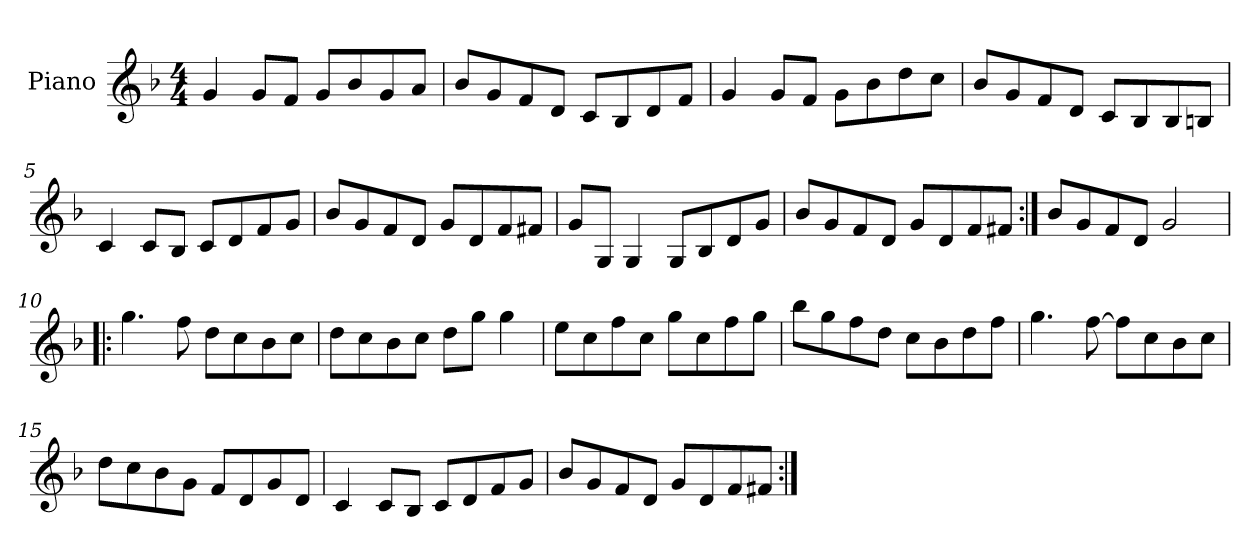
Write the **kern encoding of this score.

**kern
*part1
*staff1
*I"Piano
*I'Pno
*clefG2
*k[b-]
*G:dor
*M4/4
=1
4g/
8g/L
8f/J
8g/L
8b-/
8g/
8a/J
=2
8b-/L
8g/
8f/
8d/J
8c/L
8B-/
8d/
8f/J
=3
4g/
8g/L
8f/J
8g\L
8b-\
8dd\
8cc\J
=4
8b-/L
8g/
8f/
8d/J
8c/L
8B-/
8B-/
8Bn/J
=5
4c/
8c/L
8B-/J
8c/L
8d/
8f/
8g/J
=6
8b-/L
8g/
8f/
8d/J
8g/L
8d/
8f/
8f#X/J
=7
8g/L
8G/J
4G/
8G/L
8B-/
8d/
8g/J
=8
8b-/L
8g/
8f/
8d/J
8g/L
8d/
8f/
8f#X/J
=9:|!
8b-/L
8g/
8f/
8d/J
2g/
=10!|:
4.gg\
8ff\
8dd\L
8cc\
8b-\
8cc\J
=11
8dd\L
8cc\
8b-\
8cc\J
8dd\L
8gg\J
4gg\
=12
8ee\L
8cc\
8ff\
8cc\J
8gg\L
8cc\
8ff\
8gg\J
=13
8bb-\L
8gg\
8ff\
8dd\J
8cc\L
8b-\
8dd\
8ff\J
=14
4.gg\
[8ff\
8ff\L]
8cc\
8b-\
8cc\J
=15
8dd\L
8cc\
8b-\
8g\J
8f/L
8d/
8g/
8d/J
=16
4c/
8c/L
8B-/J
8c/L
8d/
8f/
8g/J
=17
8b-/L
8g/
8f/
8d/J
8g/L
8d/
8f/
8f#X/J
=:|!
*-
